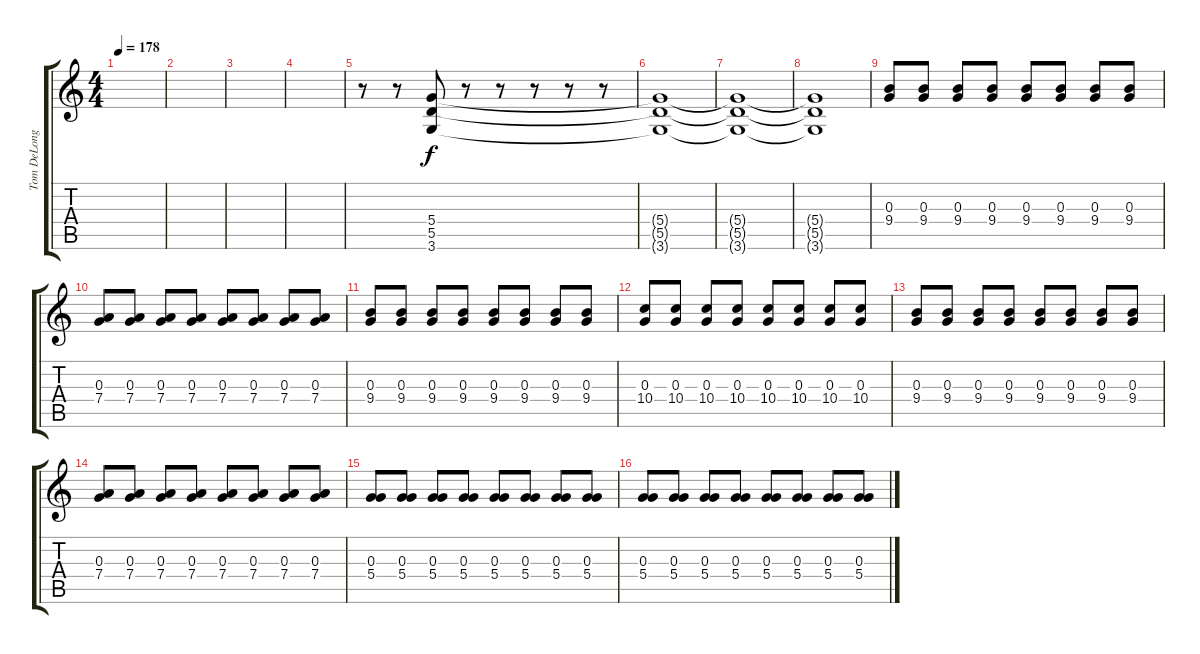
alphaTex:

\track ("Tom DeLonge (Solo-Guitar)" "Tom DeLong") {instrument overdrivenguitar}
\staff {score tabs}
\tuning (E4 B3 G3 D3 A2 E2) {hide}
\ts (4 4)
\tempo 178
\clef g2
\ks c
|
|
|
|
r.8 r.8 (5.4 5.5 3.6).8 r.8{volume 12} r.8{volume 11} r.8{volume 10} r.8{volume 9} r.8{volume 7} |
(5.4{t} 5.5{t} 3.6{t}).1 |
(5.4{t} 5.5{t} 3.6{t}).1 |
(5.4{t} 5.5{t} 3.6{t}).1{volume 0} |
(0.3 9.4).8{volume 16} (0.3 9.4).8 (0.3 9.4).8 (0.3 9.4).8 (0.3 9.4).8 (0.3 9.4).8 (0.3 9.4).8 (0.3 9.4).8 |
(0.3 7.4).8 (0.3 7.4).8 (0.3 7.4).8 (0.3 7.4).8 (0.3 7.4).8 (0.3 7.4).8 (0.3 7.4).8 (0.3 7.4).8 |
(0.3 9.4).8 (0.3 9.4).8 (0.3 9.4).8 (0.3 9.4).8 (0.3 9.4).8 (0.3 9.4).8 (0.3 9.4).8 (0.3 9.4).8 |
(0.3 10.4).8 (0.3 10.4).8 (0.3 10.4).8 (0.3 10.4).8 (0.3 10.4).8 (0.3 10.4).8 (0.3 10.4).8 (0.3 10.4).8 |
(0.3 9.4).8 (0.3 9.4).8 (0.3 9.4).8 (0.3 9.4).8 (0.3 9.4).8 (0.3 9.4).8 (0.3 9.4).8 (0.3 9.4).8 |
(0.3 7.4).8 (0.3 7.4).8 (0.3 7.4).8 (0.3 7.4).8 (0.3 7.4).8 (0.3 7.4).8 (0.3 7.4).8 (0.3 7.4).8 |
(0.3 5.4).8 (0.3 5.4).8 (0.3 5.4).8 (0.3 5.4).8 (0.3 5.4).8 (0.3 5.4).8 (0.3 5.4).8 (0.3 5.4).8 |
(0.3 5.4).8 (0.3 5.4).8 (0.3 5.4).8 (0.3 5.4).8 (0.3 5.4).8 (0.3 5.4).8 (0.3 5.4).8 (0.3 5.4).8
